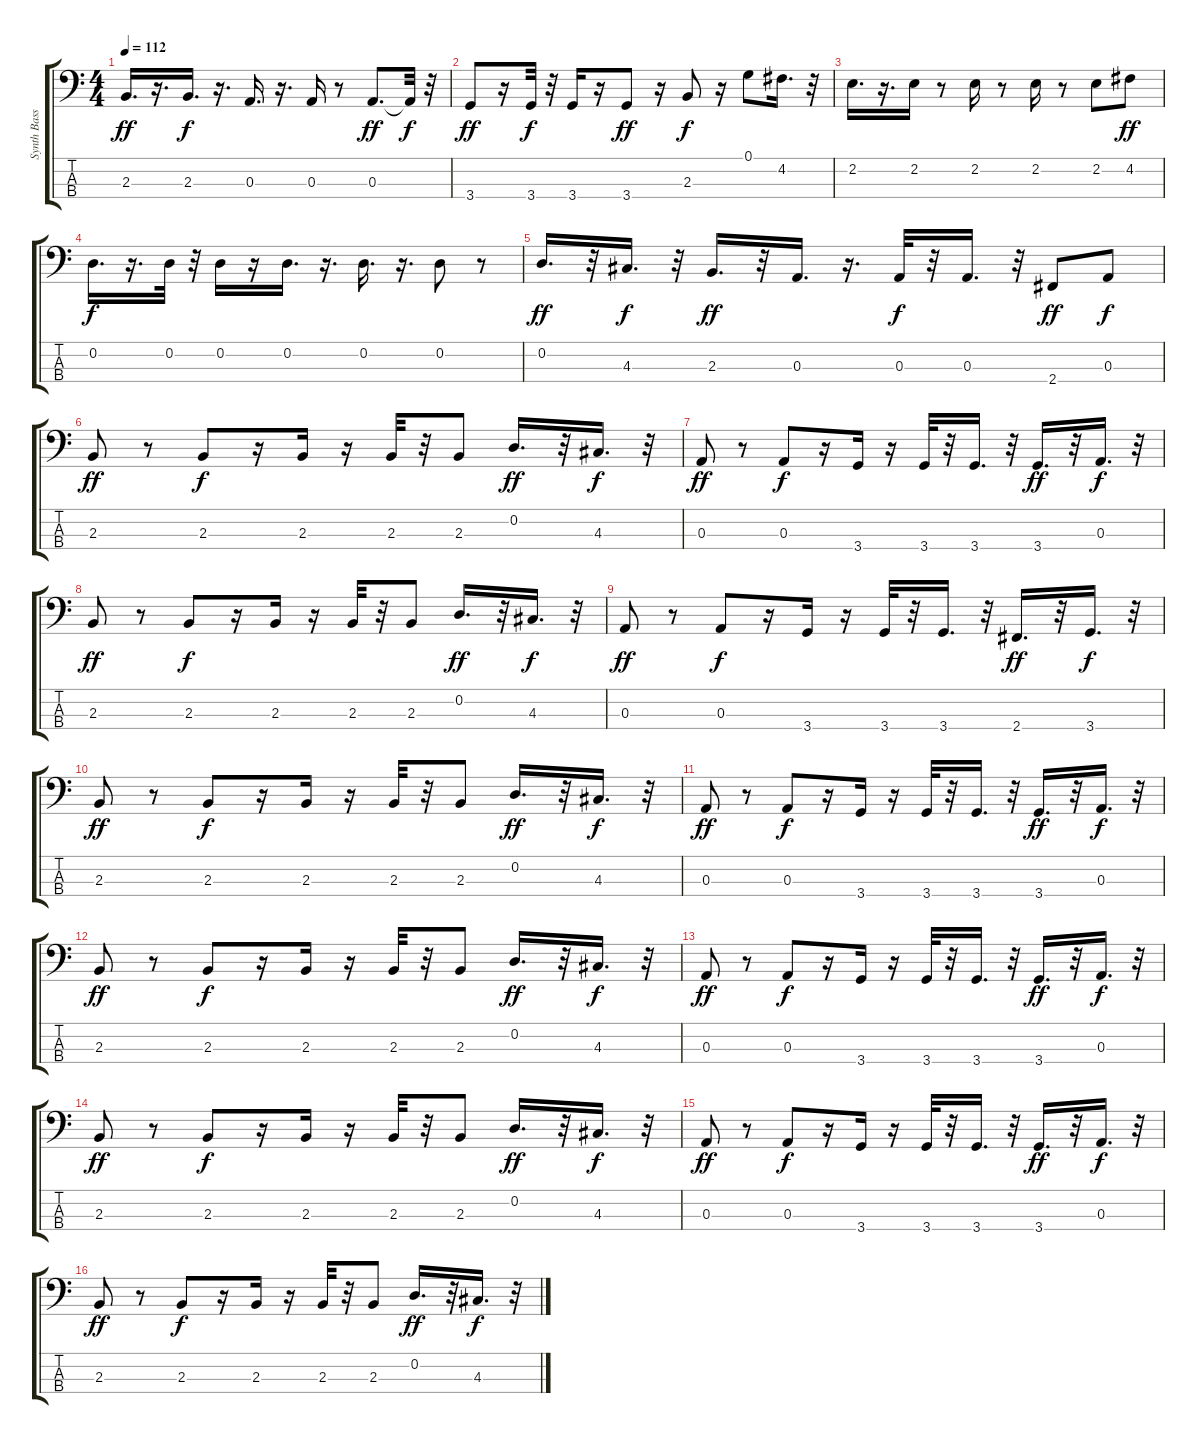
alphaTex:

\track ("Synth Bass" "Synth Bass") {instrument synthbass1}
\staff {score tabs}
\tuning (G2 D2 A1 E1) {hide}
\ts (4 4)
\tempo 112
\clef f4
\ks c
2.3.16{d dy ff} r.16{d} 2.3.16{d dy f} r.16{d} 0.3.16{d} r.16{d} 0.3.16 r.8 0.3.8{d dy ff} 0.3{t}.32{dy f} r.32 |
3.4.8{dy ff} r.16 3.4.32{dy f} r.32 3.4.16 r.16 3.4.8{dy ff} r.16 2.3.8{dy f} r.16 0.1.8 4.2.16{d} r.32 |
2.2.16{d} r.16{d} 2.2.16 r.8 2.2.16 r.8 2.2.16 r.8 2.2.8 4.2.8{dy ff} |
0.2.16{d dy f} r.16{d} 0.2.32 r.32 0.2.16 r.16 0.2.16{d} r.16{d} 0.2.16{d} r.16{d} 0.2.8 r.8 |
0.2.16{d dy ff} r.32 4.3.16{d dy f} r.32 2.3.16{d dy ff} r.32 0.3.16{d} r.16{d} 0.3.32{dy f} r.32 0.3.16{d} r.32 2.4.8{dy ff} 0.3.8{dy f} |
2.3.8{dy ff} r.8 2.3.8{dy f} r.16 2.3.16 r.16 2.3.32 r.32 2.3.8 0.2.16{d dy ff} r.32 4.3.16{d dy f} r.32 |
0.3.8{dy ff} r.8 0.3.8{dy f} r.16 3.4.16 r.16 3.4.32 r.32 3.4.16{d} r.32 3.4.16{d dy ff} r.32 0.3.16{d dy f} r.32 |
2.3.8{dy ff} r.8 2.3.8{dy f} r.16 2.3.16 r.16 2.3.32 r.32 2.3.8 0.2.16{d dy ff} r.32 4.3.16{d dy f} r.32 |
0.3.8{dy ff} r.8 0.3.8{dy f} r.16 3.4.16 r.16 3.4.32 r.32 3.4.16{d} r.32 2.4.16{d dy ff} r.32 3.4.16{d dy f} r.32 |
2.3.8{dy ff} r.8 2.3.8{dy f} r.16 2.3.16 r.16 2.3.32 r.32 2.3.8 0.2.16{d dy ff} r.32 4.3.16{d dy f} r.32 |
0.3.8{dy ff} r.8 0.3.8{dy f} r.16 3.4.16 r.16 3.4.32 r.32 3.4.16{d} r.32 3.4.16{d dy ff} r.32 0.3.16{d dy f} r.32 |
2.3.8{dy ff} r.8 2.3.8{dy f} r.16 2.3.16 r.16 2.3.32 r.32 2.3.8 0.2.16{d dy ff} r.32 4.3.16{d dy f} r.32 |
0.3.8{dy ff} r.8 0.3.8{dy f} r.16 3.4.16 r.16 3.4.32 r.32 3.4.16{d} r.32 3.4.16{d dy ff} r.32 0.3.16{d dy f} r.32 |
2.3.8{dy ff} r.8 2.3.8{dy f} r.16 2.3.16 r.16 2.3.32 r.32 2.3.8 0.2.16{d dy ff} r.32 4.3.16{d dy f} r.32 |
0.3.8{dy ff} r.8 0.3.8{dy f} r.16 3.4.16 r.16 3.4.32 r.32 3.4.16{d} r.32 3.4.16{d dy ff} r.32 0.3.16{d dy f} r.32 |
2.3.8{dy ff} r.8 2.3.8{dy f} r.16 2.3.16 r.16 2.3.32 r.32 2.3.8 0.2.16{d dy ff} r.32 4.3.16{d dy f} r.32
